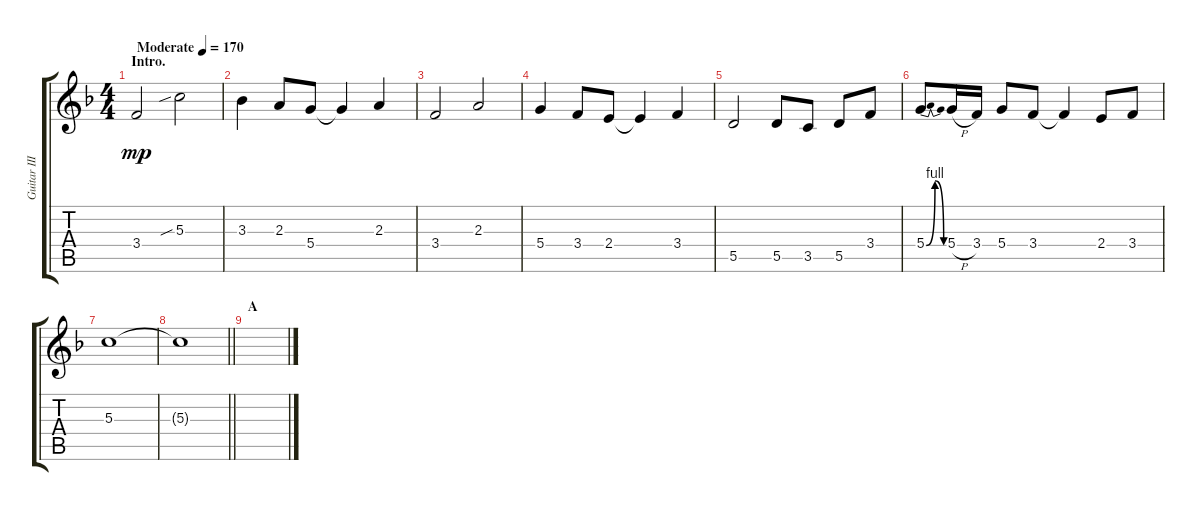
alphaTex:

\track ("Guitar III (Nakano Azusa)" "Guitar III") {instrument distortionguitar}
\staff {score tabs}
\tuning (E4 B3 G3 D3 A2 E2) {hide}
\ts (4 4)
\section ("" "Intro.")
\tempo (170 "Moderate")
\clef g2
\ks f
3.4.2{dy mp instrument distortionguitar} 5.3{sib}.2 |
3.3.4 2.3.8 5.4.8 5.4{t}.4 2.3.4 |
3.4.2 2.3.2 |
5.4.4 3.4.8 2.4.8 2.4{t}.4 3.4.4 |
5.5.2 5.5.8 3.5.8 5.5.8 3.4.8 |
5.4{be (bendrelease 0 0 10 4 53 4 60 0)}.8 5.4{h}.16 3.4.16 5.4.8 3.4.8 3.4{t}.4 2.4.8 3.4.8 |
5.3.1 |
\barLineRight lightlight
5.3{t}.1 |
\section ("" "A")
